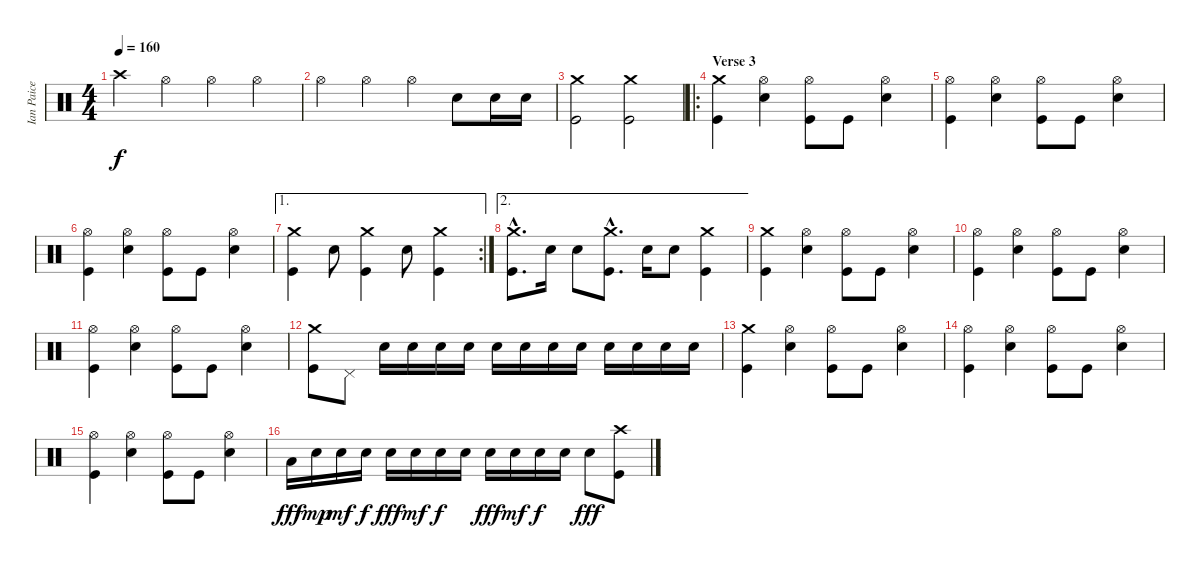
\track ("Ian Paice" "Ian Paice") {instrument percussion}
\staff {score}
\articulation defaults
\ts (4 4)
\tempo 160
\clef neutral
\ks c "Crash high (hit)".4{dy f} "Hi-Hat (open)".4 "Hi-Hat (open)".4 "Hi-Hat (open)".4
|
"Hi-Hat (open)".4 "Hi-Hat (open)".4 "Hi-Hat (open)".4 "Snare (hit) 2".8 "Snare (hit) 2".16 "Snare (hit) 2".16 |
("Crash medium (hit)" "Kick (hit)").2 ("Crash medium (hit)" "Kick (hit)").2 |
\ro
\section ("" "Verse 3")
("Crash medium (hit)" "Kick (hit)").4 ("Hi-Hat (open)" "Electric Snare (hit)").4 ("Hi-Hat (open)" "Kick (hit)").8 "Kick (hit)".8 ("Hi-Hat (open)" "Electric Snare (hit)").4 |
("Hi-Hat (open)" "Kick (hit)").4 ("Hi-Hat (open)" "Electric Snare (hit)").4 ("Hi-Hat (open)" "Kick (hit)").8 "Kick (hit)".8 ("Hi-Hat (open)" "Electric Snare (hit)").4 |
("Hi-Hat (open)" "Kick (hit)").4 ("Hi-Hat (open)" "Electric Snare (hit)").4 ("Hi-Hat (open)" "Kick (hit)").8 "Kick (hit)".8 ("Hi-Hat (open)" "Electric Snare (hit)").4 |
\ae 1
\rc 2
("Crash medium (hit)" "Kick (hit)").4 "Electric Snare (hit)".8 ("Crash medium (hit)" "Kick (hit)").4 "Electric Snare (hit)".8 ("Crash medium (hit)" "Kick (hit)").4 |
\ae 2
("Crash medium (hit)"{hac} "Kick (hit)"{hac}).8{d} "Electric Snare (hit)".16 "Electric Snare (hit)".8 ("Crash medium (hit)"{hac} "Kick (hit)"{hac}).8{d} "Electric Snare (hit)".16 "Electric Snare (hit)".8 ("Crash medium (hit)" "Kick (hit)").4 |
("Crash medium (hit)" "Kick (hit)").4 ("Hi-Hat (open)" "Electric Snare (hit)").4 ("Hi-Hat (open)" "Kick (hit)").8 "Kick (hit)".8 ("Hi-Hat (open)" "Electric Snare (hit)").4 |
("Hi-Hat (open)" "Kick (hit)").4 ("Hi-Hat (open)" "Electric Snare (hit)").4 ("Hi-Hat (open)" "Kick (hit)").8 "Kick (hit)".8 ("Hi-Hat (open)" "Electric Snare (hit)").4 |
("Hi-Hat (open)" "Kick (hit)").4 ("Hi-Hat (open)" "Electric Snare (hit)").4 ("Hi-Hat (open)" "Kick (hit)").8 "Kick (hit)".8 ("Hi-Hat (open)" "Electric Snare (hit)").4 |
("Crash medium (hit)" "Kick (hit)").8 "Pedal Hi-Hat (hit)".8 "Electric Snare (hit)".16 "Electric Snare (hit)".16 "Electric Snare (hit)".16 "Electric Snare (hit)".16 "Electric Snare (hit)".16 "Electric Snare (hit)".16 "Electric Snare (hit)".16 "Electric Snare (hit)".16 "Electric Snare (hit)".16 "Electric Snare (hit)".16 "Electric Snare (hit)".16 "Electric Snare (hit)".16 |
("Crash medium (hit)" "Kick (hit)").4 ("Hi-Hat (open)" "Electric Snare (hit)").4 ("Hi-Hat (open)" "Kick (hit)").8 "Kick (hit)".8 ("Hi-Hat (open)" "Electric Snare (hit)").4 |
("Hi-Hat (open)" "Kick (hit)").4 ("Hi-Hat (open)" "Electric Snare (hit)").4 ("Hi-Hat (open)" "Kick (hit)").8 "Kick (hit)".8 ("Hi-Hat (open)" "Electric Snare (hit)").4 |
("Hi-Hat (open)" "Kick (hit)").4 ("Hi-Hat (open)" "Electric Snare (hit)").4 ("Hi-Hat (open)" "Kick (hit)").8 "Kick (hit)".8 ("Hi-Hat (open)" "Electric Snare (hit)").4 |
"Low Tom (hit)".16{dy fff} "Electric Snare (hit)".16{dy mp} "Electric Snare (hit)".16{dy mf} "Electric Snare (hit)".16{dy f} "Electric Snare (hit)".16{dy fff} "Electric Snare (hit)".16{dy mf} "Electric Snare (hit)".16{dy f} "Electric Snare (hit)".16 "Electric Snare (hit)".16{dy fff} "Electric Snare (hit)".16{dy mf} "Electric Snare (hit)".16{dy f} "Electric Snare (hit)".16 "Electric Snare (hit)".8{dy fff} ("Kick (hit)" "Crash high (hit)").8
